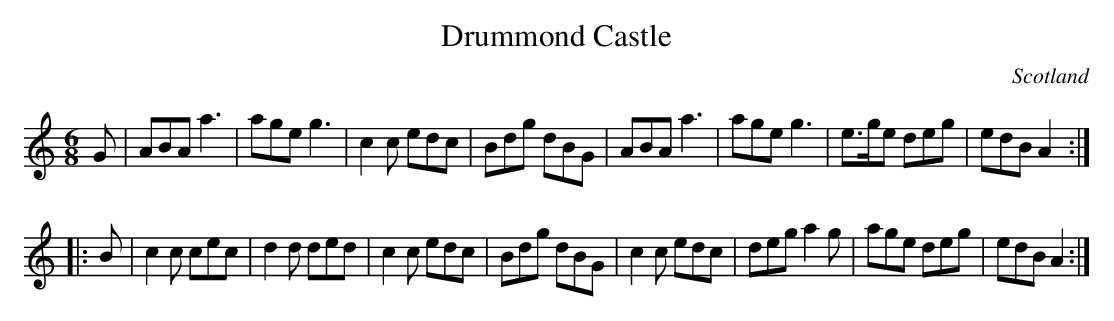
X:1
T:Drummond Castle
O:Scotland
M:6/8
K:C
G|ABA a3|age g3|c2c edc|Bdg dBG|\
ABA a3|age g3|e>ge deg|edB A2:|
|:B|c2c cec| d2d ded| c2c edc| Bdg dBG|\
c2c edc| deg a2g| age deg| edB A2:|
